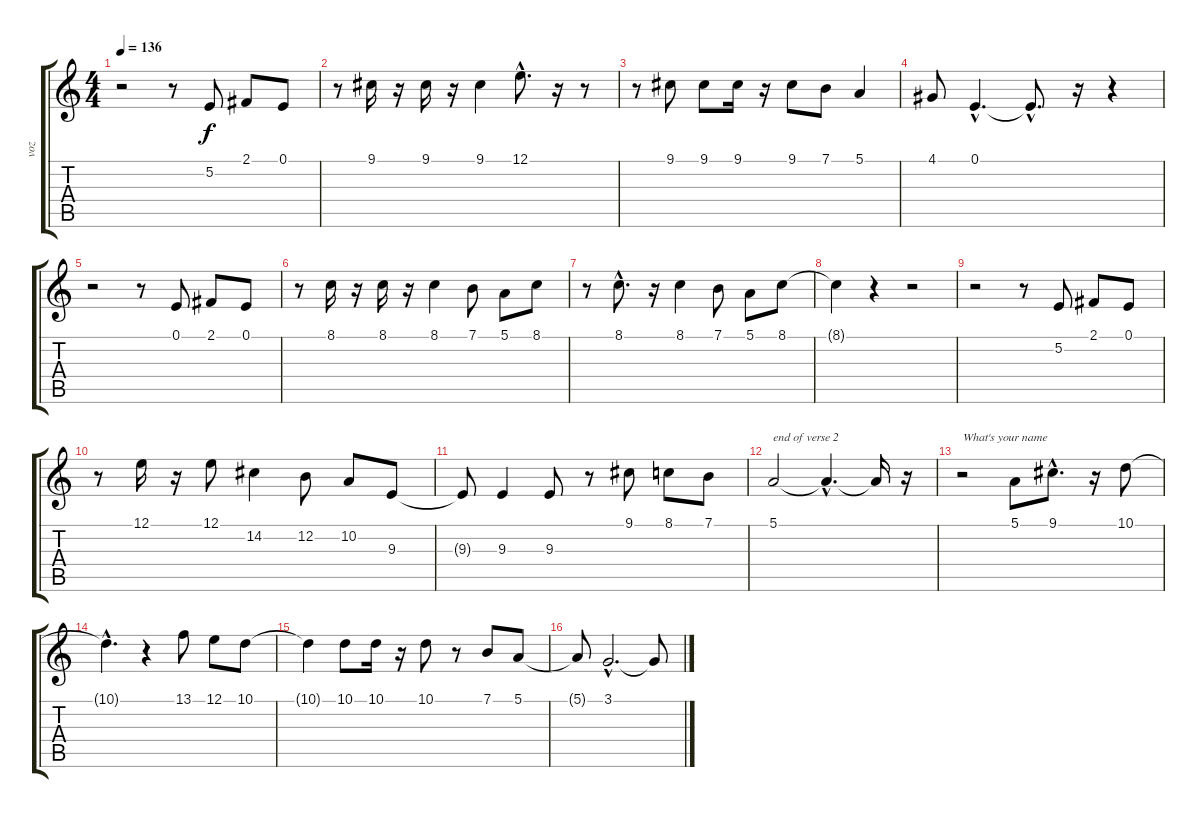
\track ("voz" "voz") {instrument vibraphone}
\staff {score tabs}
\tuning (E4 B3 G3 D3 A2 E2) {hide}
\ts (4 4)
\tempo 136
\clef g2
\ks c
r.2{dy f} r.8 5.2.8 2.1.8 0.1.8 |
r.8 9.1.16 r.16 9.1.16 r.16 9.1.4 12.1{hac}.8{d} r.16 r.8 |
r.8 9.1.8 9.1.8 9.1.16 r.16 9.1.8 7.1.8 5.1.4 |
4.1.8 0.1{hac}.4{d} 0.1{hac t}.8{d} r.16 r.4 |
r.2 r.8 0.1.8 2.1.8 0.1.8 |
r.8 8.1.16 r.16 8.1.16 r.16 8.1.4 7.1.8 5.1.8 8.1.8 |
r.8 8.1{hac}.8{d} r.16 8.1.4 7.1.8 5.1.8 8.1.8 |
8.1{t}.4 r.4 r.2 |
r.2 r.8 5.2.8 2.1.8 0.1.8 |
r.8 12.1.16 r.16 12.1.8 14.2.4 12.2.8 10.2.8 9.3.8 |
9.3{t}.8 9.3.4 9.3.8 r.8 9.1.8 8.1.8 7.1.8 |
5.1.2{txt "end of verse 2"} 5.1{hac t}.4{d} 5.1{t}.16 r.16 |
r.2{txt "What's your name"} 5.1.8 9.1{hac}.8{d} r.16 10.1.8 |
10.1{hac t}.4{d} r.4 13.1.8 12.1.8 10.1.8 |
10.1{t}.4 10.1.8 10.1.16 r.16 10.1.8 r.8 7.1.8 5.1.8 |
5.1{t}.8 3.1{hac}.2{d} 3.1{t}.8
